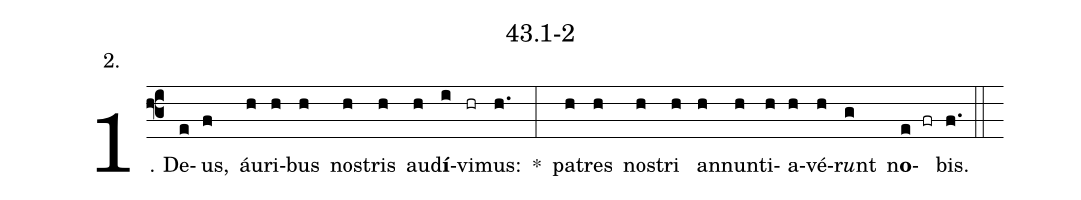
name: 43.1-2;
annotation: 2.;
%%
(f3)1. De(e)us,(f) áu(h)ri(h)bus(h) nos(h)tris(h) au(h)d<b>í</b>(i)vi(hr)mus:(h.) *(:) pa(h)tres(h) nos(h)tri(h) an(h)nun(h)ti(h)a(h)vé(h)r<i>u</i>nt(g) n<b>o</b>(e fr)bis.(f.) (::)
